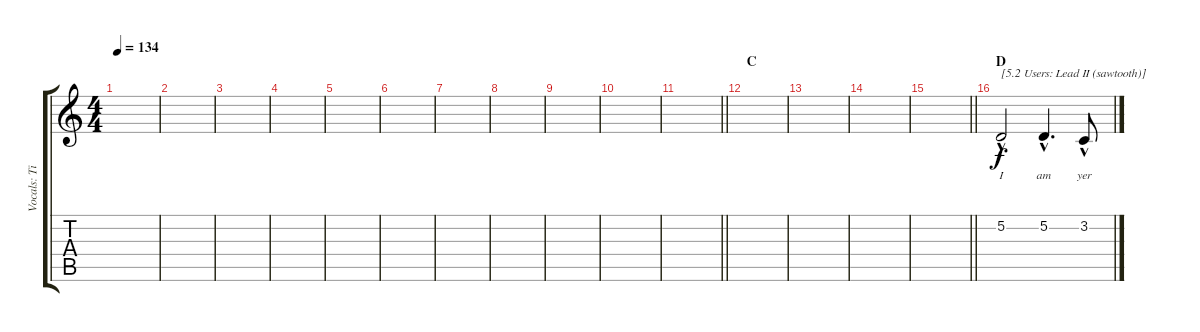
\track ("Vocals: Tim" "Vocals: Ti") {instrument lead2sawtooth}
\staff {score tabs}
\tuning (D4 A3 F3 C3 G2 D2) {hide}
\ts (4 4)
\tempo 134
\clef g2
\ks c
|
|
|
|
|
|
|
|
|
|
\barLineRight lightlight
|
\section ("" "C")
|
|
|
\barLineRight lightlight
|
\section ("" "D")
5.2{hac}.2{txt "[5.2 Users: Lead II (sawtooth)]" lyrics (0 "I") lyrics (1 "") lyrics (2 "") lyrics (3 "") lyrics (4 "")} 5.2{hac}.4{d lyrics (0 "am") lyrics (1 "") lyrics (2 "") lyrics (3 "") lyrics (4 "")} 3.2{hac}.8{lyrics (0 "yer") lyrics (1 "") lyrics (2 "") lyrics (3 "") lyrics (4 "")}
